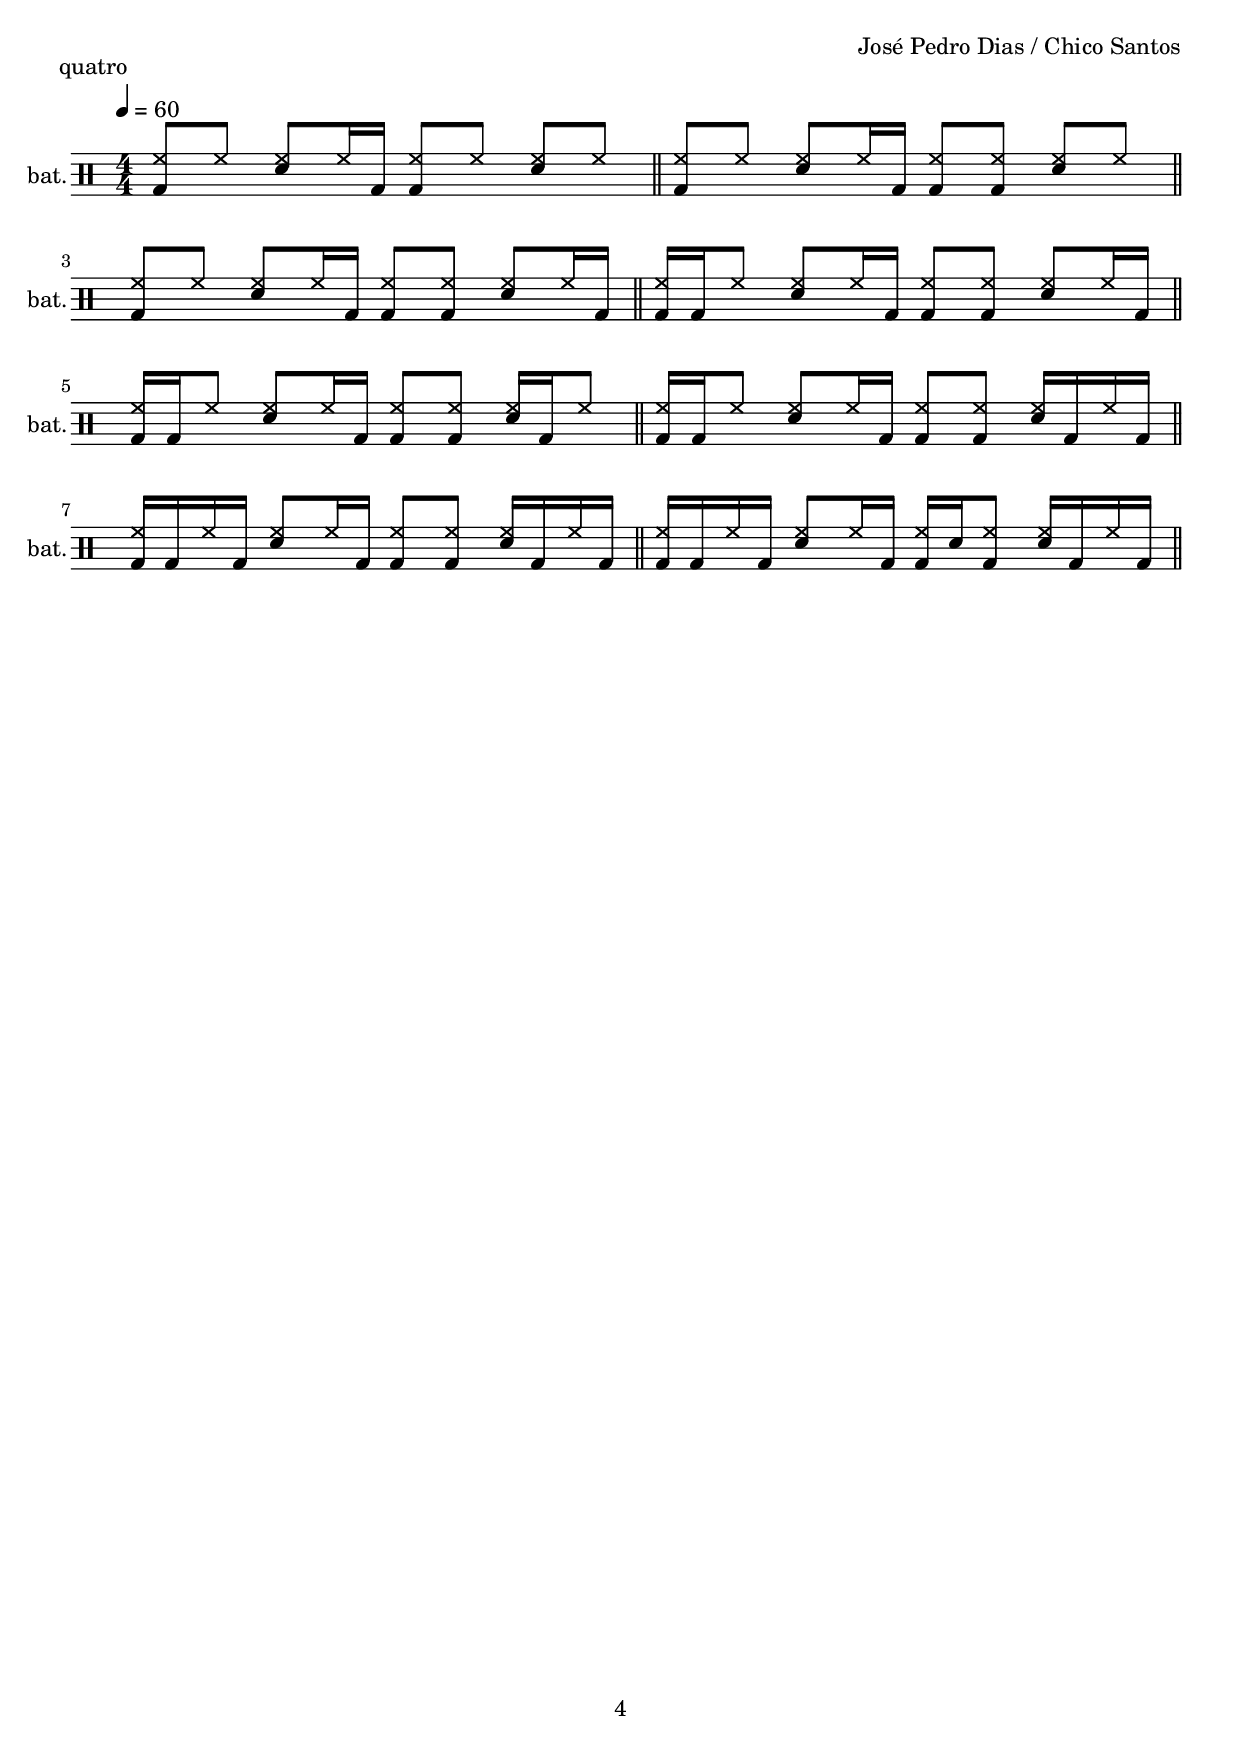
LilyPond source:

\version "2.24.2"

doc_title = "quatro"
page_no = "4"

bpm = 60

pat_o = \drummode {
    r1
}

pat_i = \drummode {
    <hh bd>8 hh <hh sn> hh16 bd <hh bd>8 hh <hh sn> hh
}

pat_ii = \drummode {
    <hh bd>8 hh <hh sn> hh16 bd <hh bd>8 <hh bd> <hh sn> hh
}

pat_iii = \drummode {
    <hh bd>8 hh <hh sn> hh16 bd <hh bd>8 <hh bd> <hh sn> hh16 bd
}

pat_iv = \drummode {
    <hh bd>16 bd hh8 <hh sn> hh16 bd <hh bd>8 <hh bd> <hh sn> hh16 bd
}

pat_v = \drummode {
    <hh bd>16 bd hh8 <hh sn> hh16 bd <hh bd>8 <hh bd> <hh sn>16 bd hh8
}

pat_vi = \drummode {
    <hh bd>16 bd hh8 <hh sn> hh16 bd <hh bd>8 <hh bd> <hh sn>16 bd hh bd
}

pat_vii = \drummode {
    %1                   %2               %3               %4
    <hh bd>16 bd hh bd <hh sn>8 hh16 bd <hh bd>8 <hh bd> <hh sn>16 bd hh bd
}

pat_viii = \drummode {
    %1                   %2               %3                  %4
    <hh bd>16 bd hh bd <hh sn>8 hh16 bd <hh bd> sn <hh bd>8 <hh sn>16 bd hh bd
}

main = {
    \stemUp

    \pat_i    \section
    \pat_ii   \section

    \break

    \pat_iii  \section
    \pat_iv   \section

    \break

    \pat_v    \section
    \pat_vi   \section

    \break

    \pat_vii  \section
    \pat_viii \section

    \repeat volta 2 {
        %\pat_viii
    }
    %r2  r2
    %sn8^"L" sn^"R"

    \pageTurn

    %\pat_o
}

\version "2.24.2"

\header {
  piece = \doc_title
  composer = "José Pedro Dias / Chico Santos"
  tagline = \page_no
}

\paper {
  %page-breaking = #ly:minimal-breaking % only breaks if necessary or force via \pageTurn
  %page-breaking = #ly:one-page-breaking % ends page early, dropping whitespace
  %page-breaking = #ly:page-turn-breaking % breaks at \pageTurn, may break also at \allowPageTurn
}

dr = {
    \new DrumStaff \with {
        %instrumentName = "drums"
        instrumentName = "bat."
        shortInstrumentName = "bat."
    }
    \new DrumVoice {
        \clef percussion
        \numericTimeSignature
        \time 4/4
        \tempo 4 = \bpm
        \set Timing.beamExceptions = #'()
        \override Beam.positions = #'(4.8 . 4.8) % keeps beams horizontal

        \main
    }
}

\score {
    \dr
    \layout {
        %indent = 3.0\cm
        %short-indent = 1.5\cm
        indent = 0.2\cm
        short-indent = 0.2\cm
    }
}

\score {
    \unfoldRepeats { \dr }
    \midi { \tempo 4 = \bpm }
}

